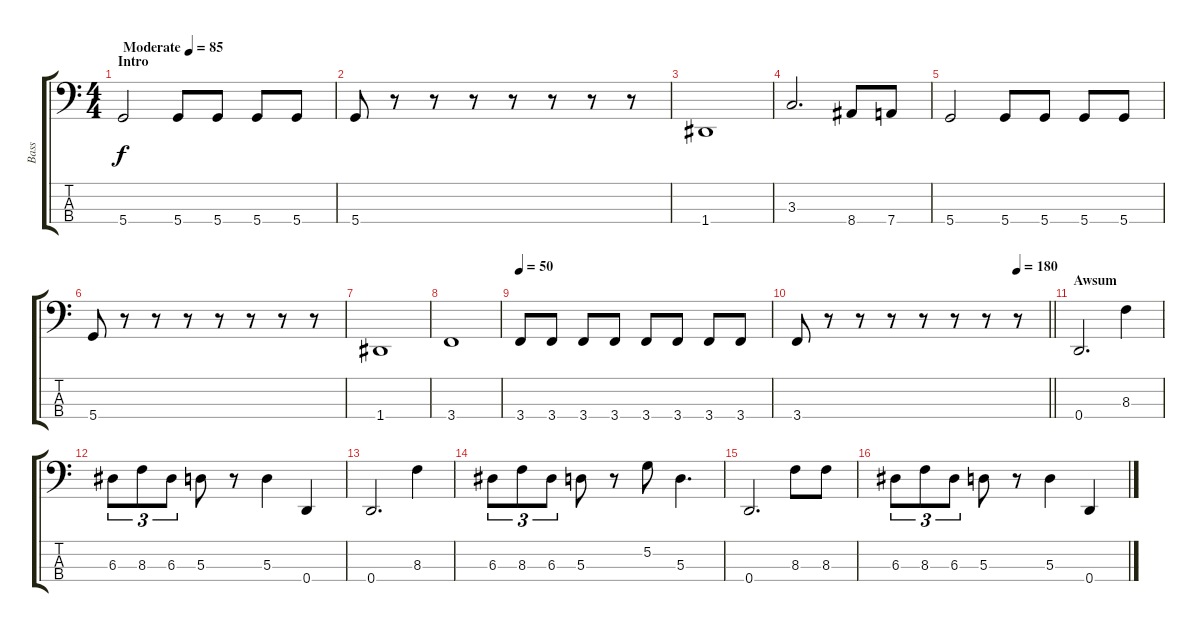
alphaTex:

\track ("Bass" "Bass") {instrument electricbassfinger}
\staff {score tabs}
\tuning (G2 D2 A1 D1) {hide}
\ts (4 4)
\section ("" "Intro")
\tempo (85 "Moderate")
\clef f4
\ks c
5.4.2{dy f instrument electricbassfinger} 5.4.8 5.4.8 5.4.8 5.4.8 |
5.4.8 r.8 r.8 r.8 r.8 r.8 r.8 r.8 |
1.4.1 |
3.3.2{d} 8.4.8 7.4.8 |
5.4.2 5.4.8 5.4.8 5.4.8 5.4.8 |
5.4.8 r.8 r.8 r.8 r.8 r.8 r.8 r.8 |
1.4.1 |
3.4.1 |
\tempo 50
3.4.8 3.4.8 3.4.8 3.4.8 3.4.8 3.4.8 3.4.8 3.4.8 |
\tempo (180 0.875)
\barLineRight lightlight
3.4.8 r.8 r.8 r.8 r.8 r.8 r.8 r.8 |
\section ("" "Awsum")
0.4.2{d} 8.3.4 |
6.3.8{tu (3 2)} 8.3.8{tu (3 2)} 6.3.8{tu (3 2)} 5.3.8 r.8 5.3.4 0.4.4 |
0.4.2{d} 8.3.4 |
6.3.8{tu (3 2)} 8.3.8{tu (3 2)} 6.3.8{tu (3 2)} 5.3.8 r.8 5.2.8 5.3.4{d} |
0.4.2{d} 8.3.8 8.3.8 |
6.3.8{tu (3 2)} 8.3.8{tu (3 2)} 6.3.8{tu (3 2)} 5.3.8 r.8 5.3.4 0.4.4
